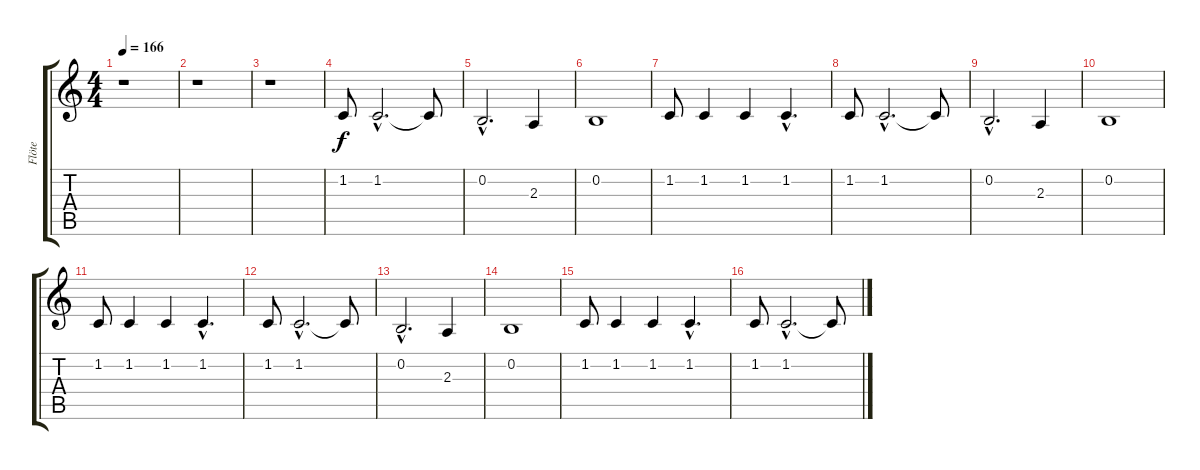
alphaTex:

\track ("Flöte" "Flöte") {instrument clarinet}
\staff {score tabs}
\tuning (E4 B3 G3 D3 A2 E2) {hide}
\ts (4 4)
\tempo 166
\clef g2
\ks c
r.1{dy f} |
r.1 |
r.1 |
1.2.8 1.2{hac}.2{d} 1.2{t}.8 |
0.2{hac}.2{d} 2.3.4 |
0.2.1 |
1.2.8 1.2.4 1.2.4 1.2{hac}.4{d} |
1.2.8 1.2{hac}.2{d} 1.2{t}.8 |
0.2{hac}.2{d} 2.3.4 |
0.2.1 |
1.2.8 1.2.4 1.2.4 1.2{hac}.4{d} |
1.2.8 1.2{hac}.2{d} 1.2{t}.8 |
0.2{hac}.2{d} 2.3.4 |
0.2.1 |
1.2.8 1.2.4 1.2.4 1.2{hac}.4{d} |
1.2.8 1.2{hac}.2{d} 1.2{t}.8
